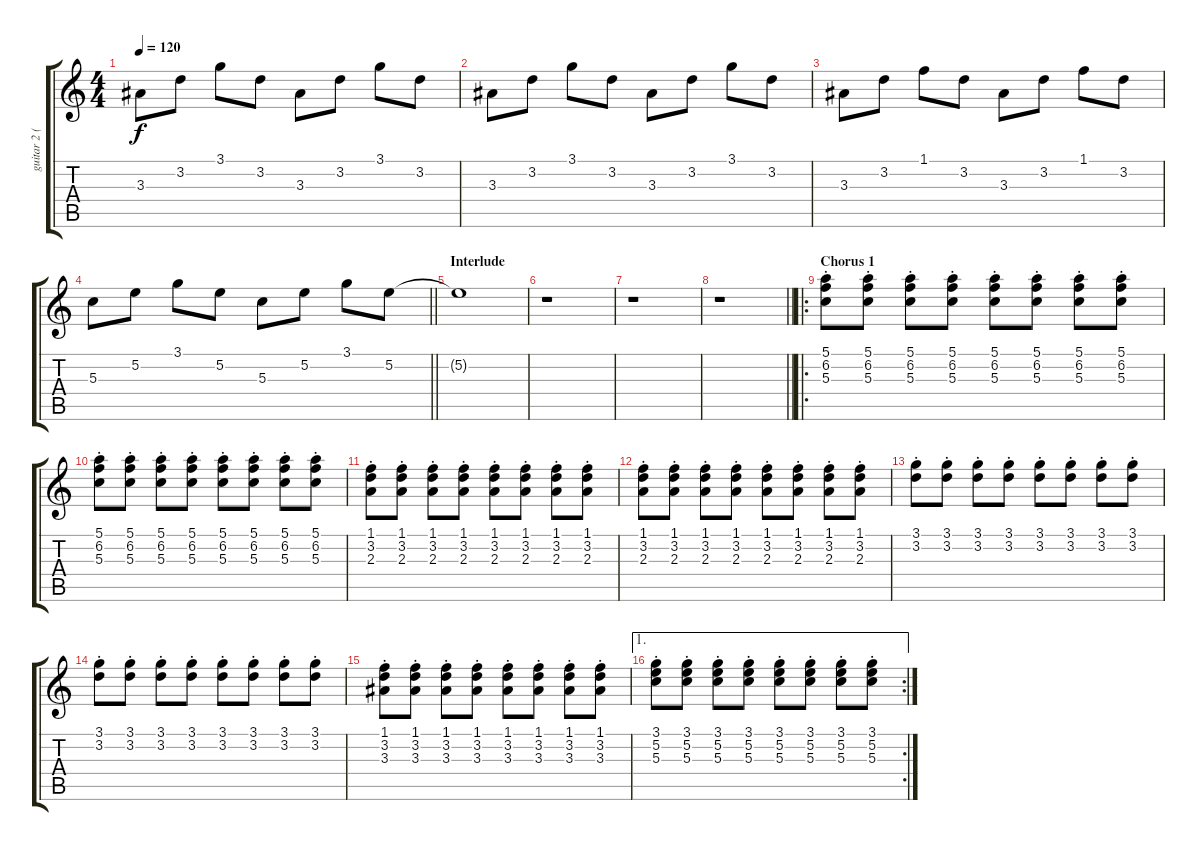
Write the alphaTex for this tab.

\track ("guitar 2 (lead)" "guitar 2 (") {solo instrument acousticguitarsteel}
\staff {score tabs}
\tuning (E4 B3 G3 D3 A2 E2) {hide}
\ts (4 4)
\tempo 120
\clef g2
\ks c
3.3.8{dy f} 3.2.8 3.1.8 3.2.8 3.3.8 3.2.8 3.1.8 3.2.8 |
3.3.8 3.2.8 3.1.8 3.2.8 3.3.8 3.2.8 3.1.8 3.2.8 |
3.3.8 3.2.8 1.1.8 3.2.8 3.3.8 3.2.8 1.1.8 3.2.8 |
\barLineRight lightlight
5.3.8 5.2.8 3.1.8 5.2.8 5.3.8 5.2.8 3.1.8 5.2.8 |
\section ("" "Interlude")
5.2{t}.1 |
r.1 |
r.1 |
\barLineRight lightlight
r.1 |
\ro
\section ("" "Chorus 1")
(5.1{st} 6.2{st} 5.3{st}).8 (5.1{st} 6.2{st} 5.3{st}).8 (5.1{st} 6.2{st} 5.3{st}).8 (5.1{st} 6.2{st} 5.3{st}).8 (5.1{st} 6.2{st} 5.3{st}).8 (5.1{st} 6.2{st} 5.3{st}).8 (5.1{st} 6.2{st} 5.3{st}).8 (5.1{st} 6.2{st} 5.3{st}).8 |
(5.1{st} 6.2{st} 5.3{st}).8 (5.1{st} 6.2{st} 5.3{st}).8 (5.1{st} 6.2{st} 5.3{st}).8 (5.1{st} 6.2{st} 5.3{st}).8 (5.1{st} 6.2{st} 5.3{st}).8 (5.1{st} 6.2{st} 5.3{st}).8 (5.1{st} 6.2{st} 5.3{st}).8 (5.1{st} 6.2{st} 5.3{st}).8 |
(1.1{st} 3.2{st} 2.3{st}).8 (1.1{st} 3.2{st} 2.3{st}).8 (1.1{st} 3.2{st} 2.3{st}).8 (1.1{st} 3.2{st} 2.3{st}).8 (1.1{st} 3.2{st} 2.3{st}).8 (1.1{st} 3.2{st} 2.3{st}).8 (1.1{st} 3.2{st} 2.3{st}).8 (1.1{st} 3.2{st} 2.3{st}).8 |
(1.1{st} 3.2{st} 2.3{st}).8 (1.1{st} 3.2{st} 2.3{st}).8 (1.1{st} 3.2{st} 2.3{st}).8 (1.1{st} 3.2{st} 2.3{st}).8 (1.1{st} 3.2{st} 2.3{st}).8 (1.1{st} 3.2{st} 2.3{st}).8 (1.1{st} 3.2{st} 2.3{st}).8 (1.1{st} 3.2{st} 2.3{st}).8 |
(3.1{st} 3.2{st}).8 (3.1{st} 3.2{st}).8 (3.1{st} 3.2{st}).8 (3.1{st} 3.2{st}).8 (3.1{st} 3.2{st}).8 (3.1{st} 3.2{st}).8 (3.1{st} 3.2{st}).8 (3.1{st} 3.2{st}).8 |
(3.1{st} 3.2{st}).8 (3.1{st} 3.2{st}).8 (3.1{st} 3.2{st}).8 (3.1{st} 3.2{st}).8 (3.1{st} 3.2{st}).8 (3.1{st} 3.2{st}).8 (3.1{st} 3.2{st}).8 (3.1{st} 3.2{st}).8 |
(1.1{st} 3.2{st} 3.3{st}).8 (1.1{st} 3.2{st} 3.3{st}).8 (1.1{st} 3.2{st} 3.3{st}).8 (1.1{st} 3.2{st} 3.3{st}).8 (1.1{st} 3.2{st} 3.3{st}).8 (1.1{st} 3.2{st} 3.3{st}).8 (1.1{st} 3.2{st} 3.3{st}).8 (1.1{st} 3.2{st} 3.3{st}).8 |
\ae 1
\rc 2
(3.1{st} 5.2{st} 5.3{st}).8 (3.1{st} 5.2{st} 5.3{st}).8 (3.1{st} 5.2{st} 5.3{st}).8 (3.1{st} 5.2{st} 5.3{st}).8 (3.1{st} 5.2{st} 5.3{st}).8 (3.1{st} 5.2{st} 5.3{st}).8 (3.1{st} 5.2{st} 5.3{st}).8 (3.1{st} 5.2{st} 5.3{st}).8
